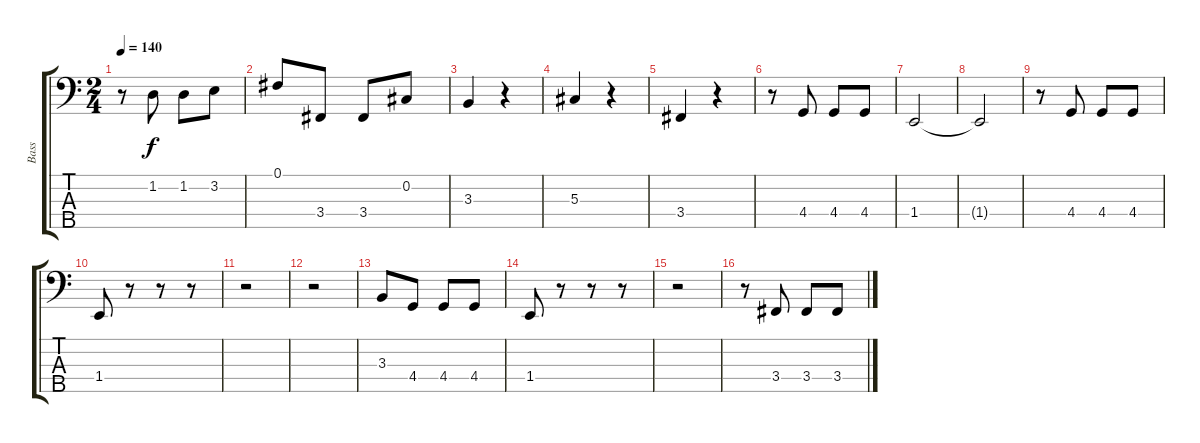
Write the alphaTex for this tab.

\track ("Bass" "Bass") {instrument electricbassfinger}
\staff {score tabs}
\tuning (Gb2 Db2 Ab1 Eb1 Bb0) {hide}
\ts (2 4)
\tempo 140
\clef f4
\ks c
r.8{dy f} 1.2.8 1.2.8 3.2.8 |
0.1.8 3.4.8 3.4.8 0.2.8 |
3.3.4 r.4 |
5.3.4 r.4 |
3.4.4 r.4 |
r.8 4.4.8 4.4.8 4.4.8 |
1.4.2 |
1.4{t}.2 |
r.8 4.4.8 4.4.8 4.4.8 |
1.4.8 r.8 r.8 r.8 |
r.2 |
r.2 |
3.3.8 4.4.8 4.4.8 4.4.8 |
1.4.8 r.8 r.8 r.8 |
r.2 |
r.8 3.4.8 3.4.8 3.4.8
